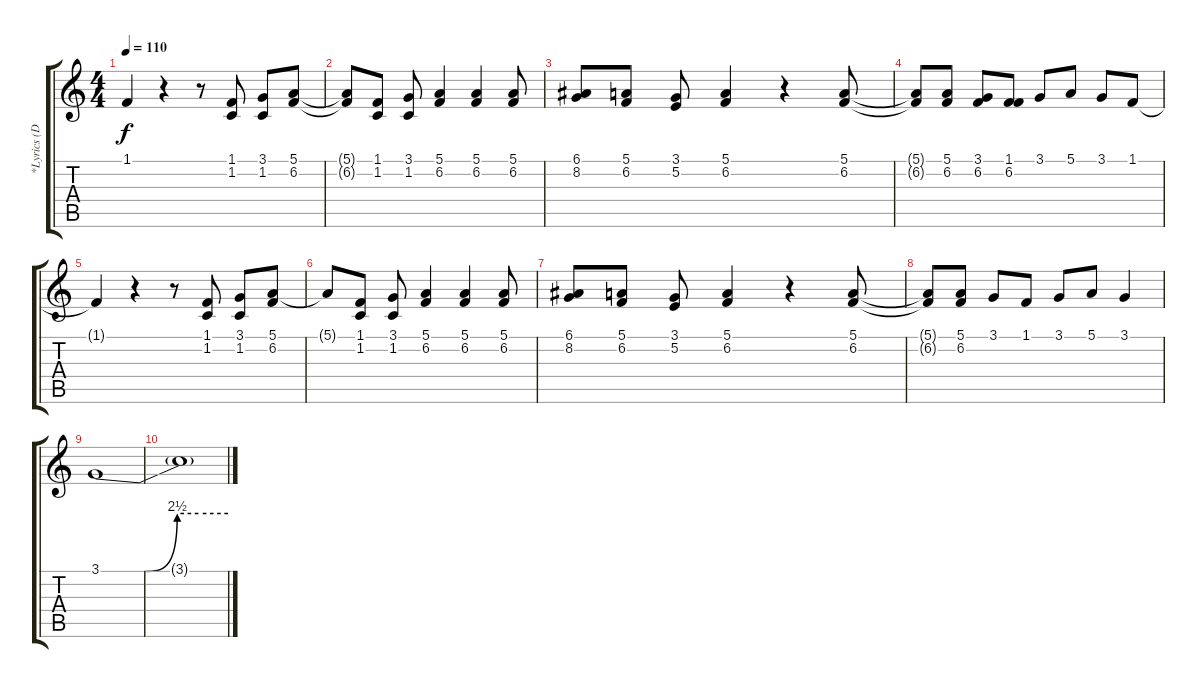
\track ("*Lyrics (Dexter)" "*Lyrics (D") {instrument oboe}
\staff {score tabs}
\tuning (E4 B3 G3 D3 A2 E2) {hide}
\ts (4 4)
\tempo 110
\clef g2
\ks c
1.1{t}.4{dy f} r.4 r.8 (1.1 1.2).8 (3.1 1.2).8 (5.1 6.2).8 |
(5.1{t} 6.2{t}).8 (1.1 1.2).8 (3.1 1.2).8 (5.1 6.2).4 (5.1 6.2).4 (5.1 6.2).8 |
(6.1 8.2).8 (5.1 6.2).8 (3.1 5.2).8 (5.1 6.2).4 r.4 (5.1 6.2).8 |
(5.1{t} 6.2{t}).8 (5.1 6.2).8 (3.1 6.2).8 (1.1 6.2).8 3.1.8 5.1.8 3.1.8 1.1.8 |
1.1{t}.4 r.4 r.8 (1.1 1.2).8 (3.1 1.2).8 (5.1 6.2).8 |
5.1{t}.8 (1.1 1.2).8 (3.1 1.2).8 (5.1 6.2).4 (5.1 6.2).4 (5.1 6.2).8 |
(6.1 8.2).8 (5.1 6.2).8 (3.1 5.2).8 (5.1 6.2).4 r.4 (5.1 6.2).8 |
(5.1{t} 6.2{t}).8 (5.1 6.2).8 3.1.8 1.1.8 3.1.8 5.1.8 3.1.4 |
3.1{be (custom 0 0 15 0 21 0 36 10 46 10 60 10)}.1 |
3.1{t}.1
